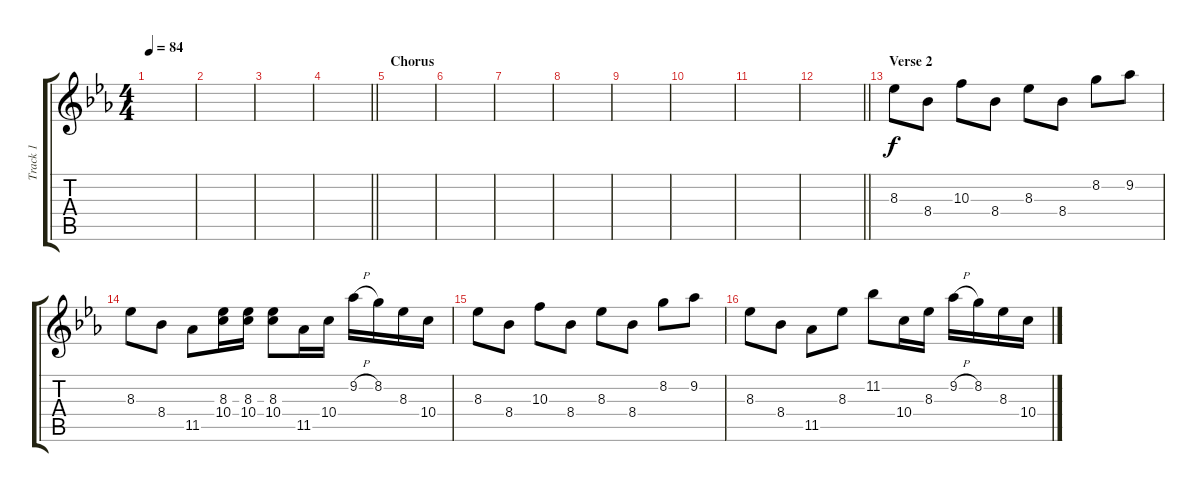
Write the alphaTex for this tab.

\track ("Track 1" "Track 1") {instrument electricguitarclean}
\staff {score tabs}
\tuning (E4 B3 G3 D3 A2 E2) {hide}
\ts (4 4)
\tempo 84
\clef g2
\ks eb
|
|
|
\barLineRight lightlight
|
\section ("" "Chorus")
|
|
|
|
|
|
|
\barLineRight lightlight
|
\section ("" "Verse 2")
8.3.8 8.4.8 10.3.8 8.4.8 8.3.8 8.4.8 8.2.8 9.2.8 |
8.3.8 8.4.8 11.5.8 (8.3 10.4).16 (8.3 10.4).16 (8.3 10.4).8 11.5.16 10.4.16 9.2{h}.16 8.2.16 8.3.16 10.4.16 |
8.3.8 8.4.8 10.3.8 8.4.8 8.3.8 8.4.8 8.2.8 9.2.8 |
8.3.8 8.4.8 11.5.8 8.3.8 11.2.8 10.4.16 8.3.16 9.2{h}.16 8.2.16 8.3.16 10.4.16
